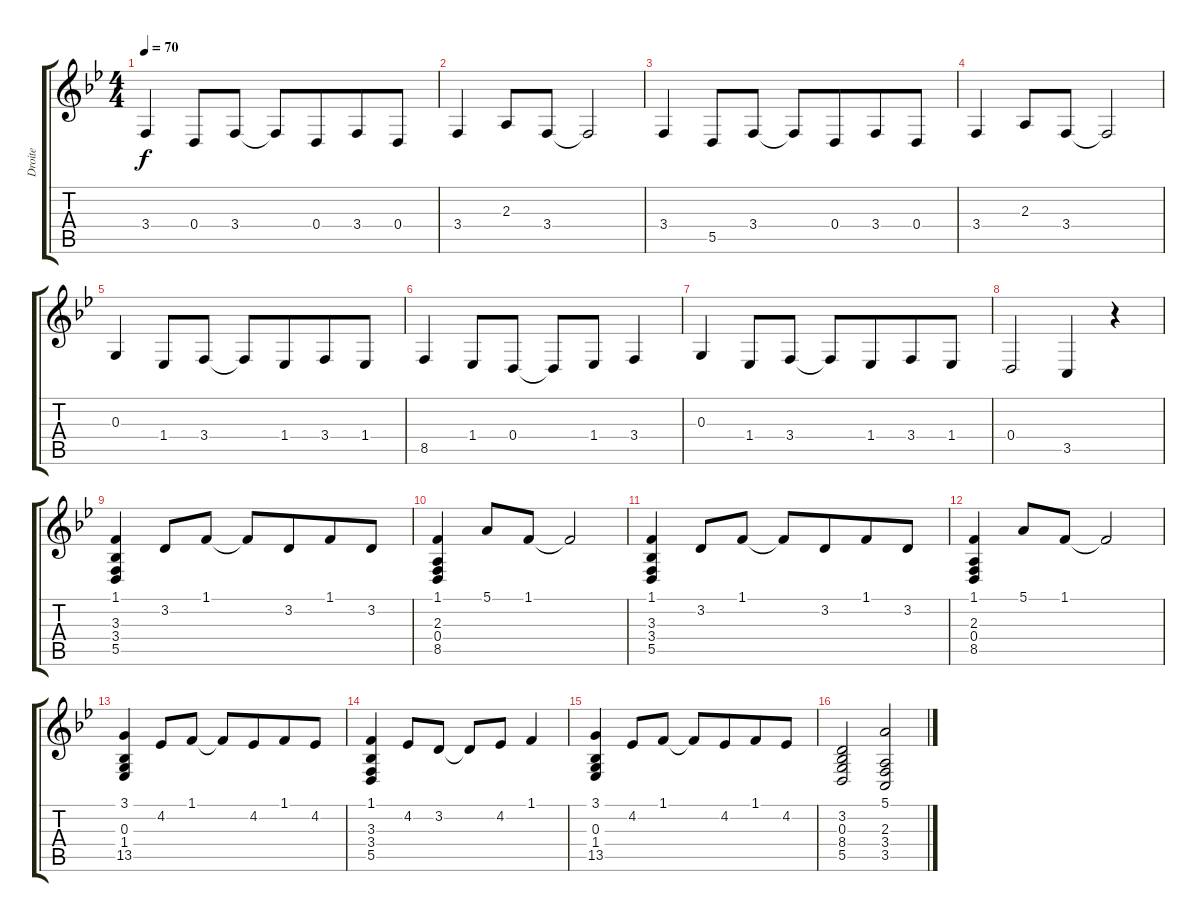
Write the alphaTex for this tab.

\track ("Droite" "Droite") {instrument acousticgrandpiano}
\staff {score tabs}
\tuning (E4 B3 G3 D3 A2 E2) {hide}
\ts (4 4)
\tempo 70
\clef g2
\ks bb
3.4.4{dy f} 0.4.8 3.4.8 3.4{t}.8 0.4.8{beam merge} 3.4.8 0.4.8 |
3.4.4 2.3.8 3.4.8 3.4{t}.2 |
3.4.4 5.5.8 3.4.8 3.4{t}.8 0.4.8{beam merge} 3.4.8 0.4.8 |
3.4.4 2.3.8 3.4.8 3.4{t}.2 |
0.3.4 1.4.8 3.4.8 3.4{t}.8 1.4.8{beam merge} 3.4.8 1.4.8 |
8.5.4 1.4.8 0.4.8 0.4{t}.8 1.4.8 3.4.4 |
0.3.4 1.4.8 3.4.8 3.4{t}.8 1.4.8{beam merge} 3.4.8 1.4.8 |
0.4.2 3.5.4 r.4 |
(1.1 3.3 3.4 5.5).4 3.2.8 1.1.8 1.1{t}.8 3.2.8{beam merge} 1.1.8 3.2.8 |
(1.1 2.3 0.4 8.5).4 5.1.8 1.1.8 1.1{t}.2 |
(1.1 3.3 3.4 5.5).4 3.2.8 1.1.8 1.1{t}.8 3.2.8{beam merge} 1.1.8 3.2.8 |
(1.1 2.3 0.4 8.5).4 5.1.8 1.1.8 1.1{t}.2 |
(3.1 0.3 1.4 13.5).4 4.2.8 1.1.8 1.1{t}.8 4.2.8{beam merge} 1.1.8 4.2.8 |
(1.1 3.3 3.4 5.5).4{beam Up} 4.2.8 3.2.8 3.2{t}.8 4.2.8 1.1.4 |
(3.1 0.3 1.4 13.5).4 4.2.8 1.1.8 1.1{t}.8 4.2.8{beam merge} 1.1.8 4.2.8 |
(3.2 0.3 8.4 5.5).2 (5.1 2.3 3.4 3.5).2
